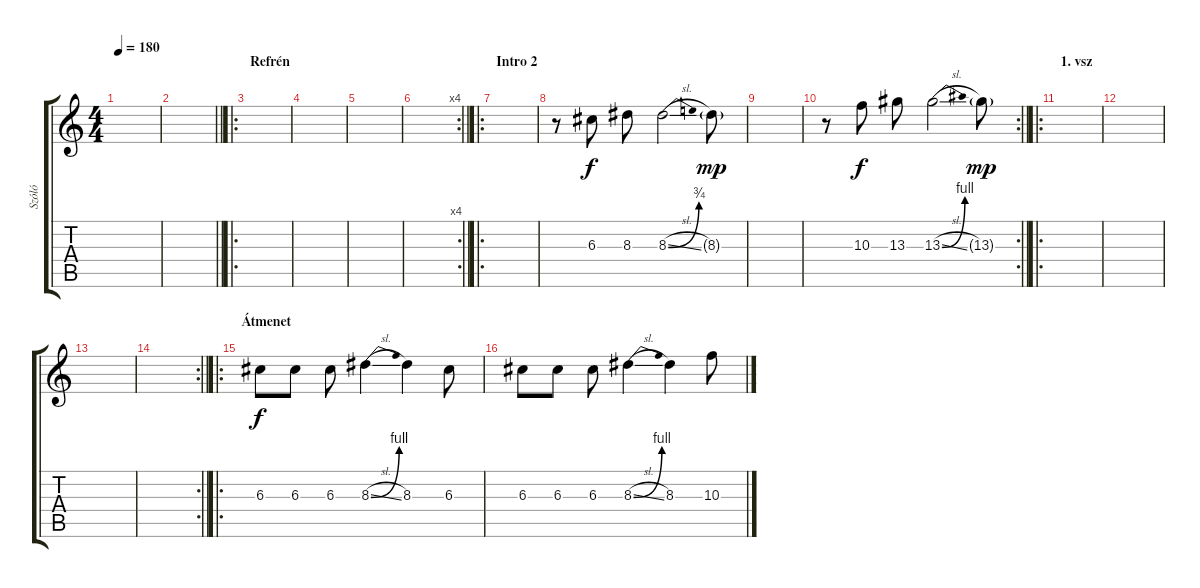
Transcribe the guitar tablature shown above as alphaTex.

\track ("Szóló" "Szóló") {instrument overdrivenguitar}
\staff {score tabs}
\tuning (E4 B3 G3 D3 A2 E2) {hide}
\ts (4 4)
\tempo 180
\clef g2
\ks c
|
\barLineRight lightlight
|
\ro
\section ("" "Refrén")
|
|
|
\rc 4
\barLineRight lightlight
|
\ro
\section ("" "Intro 2")
|
r.8 6.3.8 8.3.8 8.3{be (bend 0 0 60 3) sl}.2 8.3{g}.8{dy mp} |
|
\rc 2
\barLineRight lightlight
r.8 10.3.8{dy f} 13.3.8 13.3{be (bend 0 0 60 4) sl}.2 13.3{g}.8{dy mp} |
\ro
\section ("" "1. vsz")
|
|
|
\rc 2
\barLineRight lightlight
|
\ro
\section ("" "Átmenet")
6.3.8{dy f} 6.3.8 6.3.8 8.3{be (bend 0 0 60 4) sl}.4 8.3.4 6.3.8 |
6.3.8 6.3.8 6.3.8 8.3{be (bend 0 0 60 4) sl}.4 8.3.4 10.3.8
